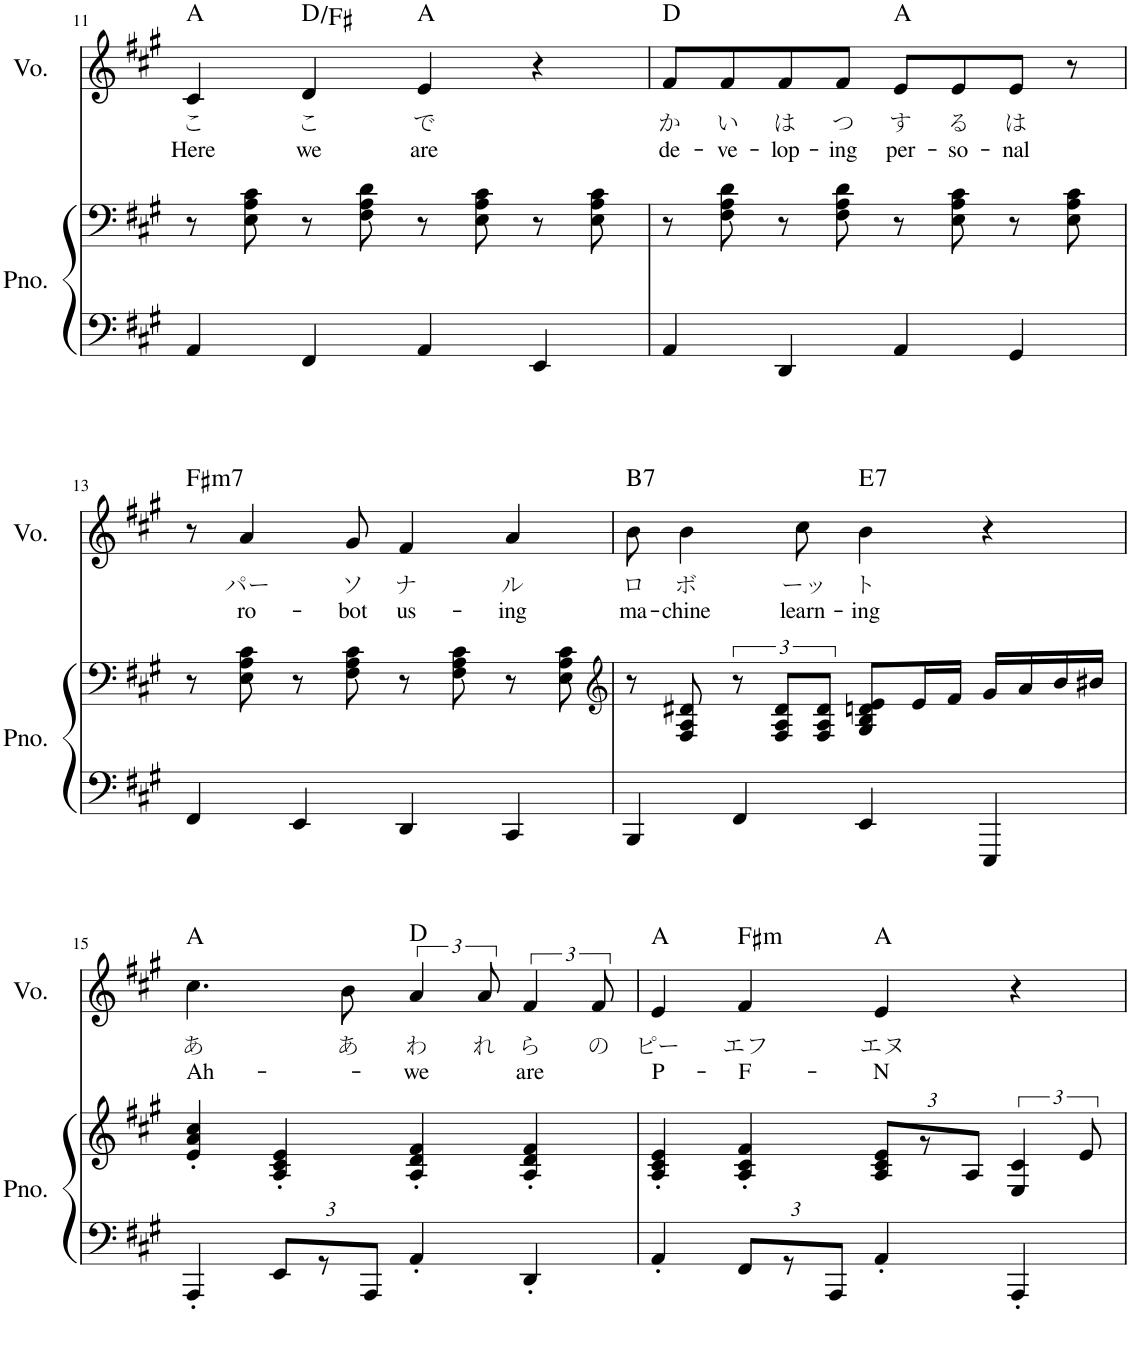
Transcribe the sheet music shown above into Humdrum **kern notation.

**kern	**kern	**kern	**text	**text	**harte
*part2	*part2	*part1	*part1	*part1	*part1
*staff3	*staff2	*staff1	*staff1	*staff1	*
*I"ピアノ	*	*I"ボーカル	*	*	*
!!LO:PB:g=z
*clefF4	*clefF4	*clefG2	*	*	*
*k[f#c#g#]	*k[f#c#g#]	*k[f#c#g#]	*	*	*
*M4/4	*M4/4	*M4/4	*	*	*
=11	=11	=11	=11	=11	=11
!	!	!	!LO:LY:b	!LO:LY:b	!
4AA/	8r	4c#/	こ	Here	A:maj
.	8E\ 8A\ 8c#\	.	.	.	.
!	!	!	!LO:LY:b	!LO:LY:b	!
4FF#/	8r	4d/	こ	we	D:maj/3
.	8F#\ 8A\ 8d\	.	.	.	.
!	!	!	!LO:LY:b	!LO:LY:b	!
4AA/	8r	4e/	で	are	A:maj
.	8E\ 8A\ 8c#\	.	.	.	.
4EE/	8r	4r	.	.	.
.	8E\ 8A\ 8c#\	.	.	.	.
=12	=12	=12	=12	=12	=12
!	!	!	!LO:LY:b	!LO:LY:b	!
4AA/	8r	8f#/L	か	de-	D:maj
!	!	!	!LO:LY:b	!LO:LY:b	!
.	8F#\ 8A\ 8d\	8f#/	い	-ve-	.
!	!	!	!LO:LY:b	!LO:LY:b	!
4DD/	8r	8f#/	は	-lop-	.
!	!	!	!LO:LY:b	!LO:LY:b	!
.	8F#\ 8A\ 8d\	8f#/J	つ	-ing	.
!	!	!	!LO:LY:b	!LO:LY:b	!
4AA/	8r	8e/L	す	per-	A:maj
!	!	!	!LO:LY:b	!LO:LY:b	!
.	8E\ 8A\ 8c#\	8e/	る	-so-	.
!	!	!	!LO:LY:b	!LO:LY:b	!
4GG#/	8r	8e/J	は	-nal	.
.	8E\ 8A\ 8c#\	8r	.	.	.
!!LO:LB:g=z
=13	=13	=13	=13	=13	=13
!	!	!	!	!	!LO:H:kt=m7
4FF#/	8r	8r	.	.	F#:min7
!	!	!	!LO:LY:b	!LO:LY:b	!
.	8E\ 8A\ 8c#\	4a/	パー	ro-	.
4EE/	8r	.	.	.	.
!	!	!	!LO:LY:b	!LO:LY:b	!
.	8F#\ 8A\ 8c#\	8g#/	ソ	bot	.
!	!	!	!LO:LY:b	!LO:LY:b	!
4DD/	8r	4f#/	ナ	us-	.
.	8F#\ 8A\ 8c#\	.	.	.	.
!	!	!	!LO:LY:b	!LO:LY:b	!
4CC#/	8r	4a/	ル	-ing	.
.	8E\ 8A\ 8c#\	.	.	.	.
=14	=14	=14	=14	=14	=14
*	*clefG2	*	*	*	*
!	!	!	!LO:LY:b	!LO:LY:b	!LO:H:kt=7
4BBB/	8r	8b\	ロ	ma-	B:7
!	!	!	!LO:LY:b	!LO:LY:b	!
.	8F#/ 8A/ 8d#X/	4b\	ボ	-chine	.
4FF#/	12r	.	.	.	.
.	12F#/ 12A/ 12d#/L	.	.	.	.
!	!	!	!LO:LY:b	!LO:LY:b	!
.	.	8cc#\	ーッ	learn-	.
.	12F#/ 12A/ 12d#/J	.	.	.	.
!	!	!	!LO:LY:b	!LO:LY:b	!LO:H:kt=7
4EE/	8G#/ 8B/ 8dn/ 8e/L	4b\	ト	-ing	E:7
.	16e/L	.	.	.	.
.	16f#/JJ	.	.	.	.
4EEE/	16g#/LL	4r	.	.	.
.	16a/	.	.	.	.
.	16b/	.	.	.	.
.	16b#X/JJ	.	.	.	.
!!LO:LB:g=z
=15	=15	=15	=15	=15	=15
!	!	!	!LO:LY:b	!LO:LY:b	!
4AAA'/	4e/' 4a/' 4cc#/'	4.cc#\	あ	Ah-	A:maj
*Xbrackettup	*	*	*	*	*
12EE/L	4A/' 4c#/' 4e/'	.	.	.	.
12r	.	.	.	.	.
!	!	!	!LO:LY:b	!	!
.	.	8b\	あ	.	.
12AAA/J	.	.	.	.	.
!	!	!	!LO:LY:b	!LO:LY:b	!
4AA'/	4A/' 4d/' 4f#/'	6a/	わ	-we	D:maj
!	!	!	!LO:LY:b	!	!
.	.	12a/	れ	.	.
!	!	!	!LO:LY:b	!LO:LY:b	!
4DD'/	4A/' 4d/' 4f#/'	6f#/	ら	are	.
!	!	!	!LO:LY:b	!	!
.	.	12f#/	の	.	.
=16	=16	=16	=16	=16	=16
!	!	!	!LO:LY:b	!LO:LY:b	!
4AA'/	4A/' 4c#/' 4e/'	4e/	ピー	P-	A:maj
!	!	!	!LO:LY:b	!LO:LY:b	!LO:H:kt=m
12FF#/L	4A/' 4c#/' 4f#/'	4f#/	エフ	-F-	F#:min
12r	.	.	.	.	.
12AAA/J	.	.	.	.	.
*	*Xbrackettup	*	*	*	*
!	!	!	!LO:LY:b	!LO:LY:b	!
4AA'/	12A/ 12c#/ 12e/L	4e/	エヌ	-N	A:maj
.	12r	.	.	.	.
.	12A/J	.	.	.	.
*	*brackettup	*	*	*	*
4AAA'/	6E/ 6c#/	4r	.	.	.
.	12e/	.	.	.	.
=	=	=	=	=	=
*-	*-	*-	*-	*-	*-
